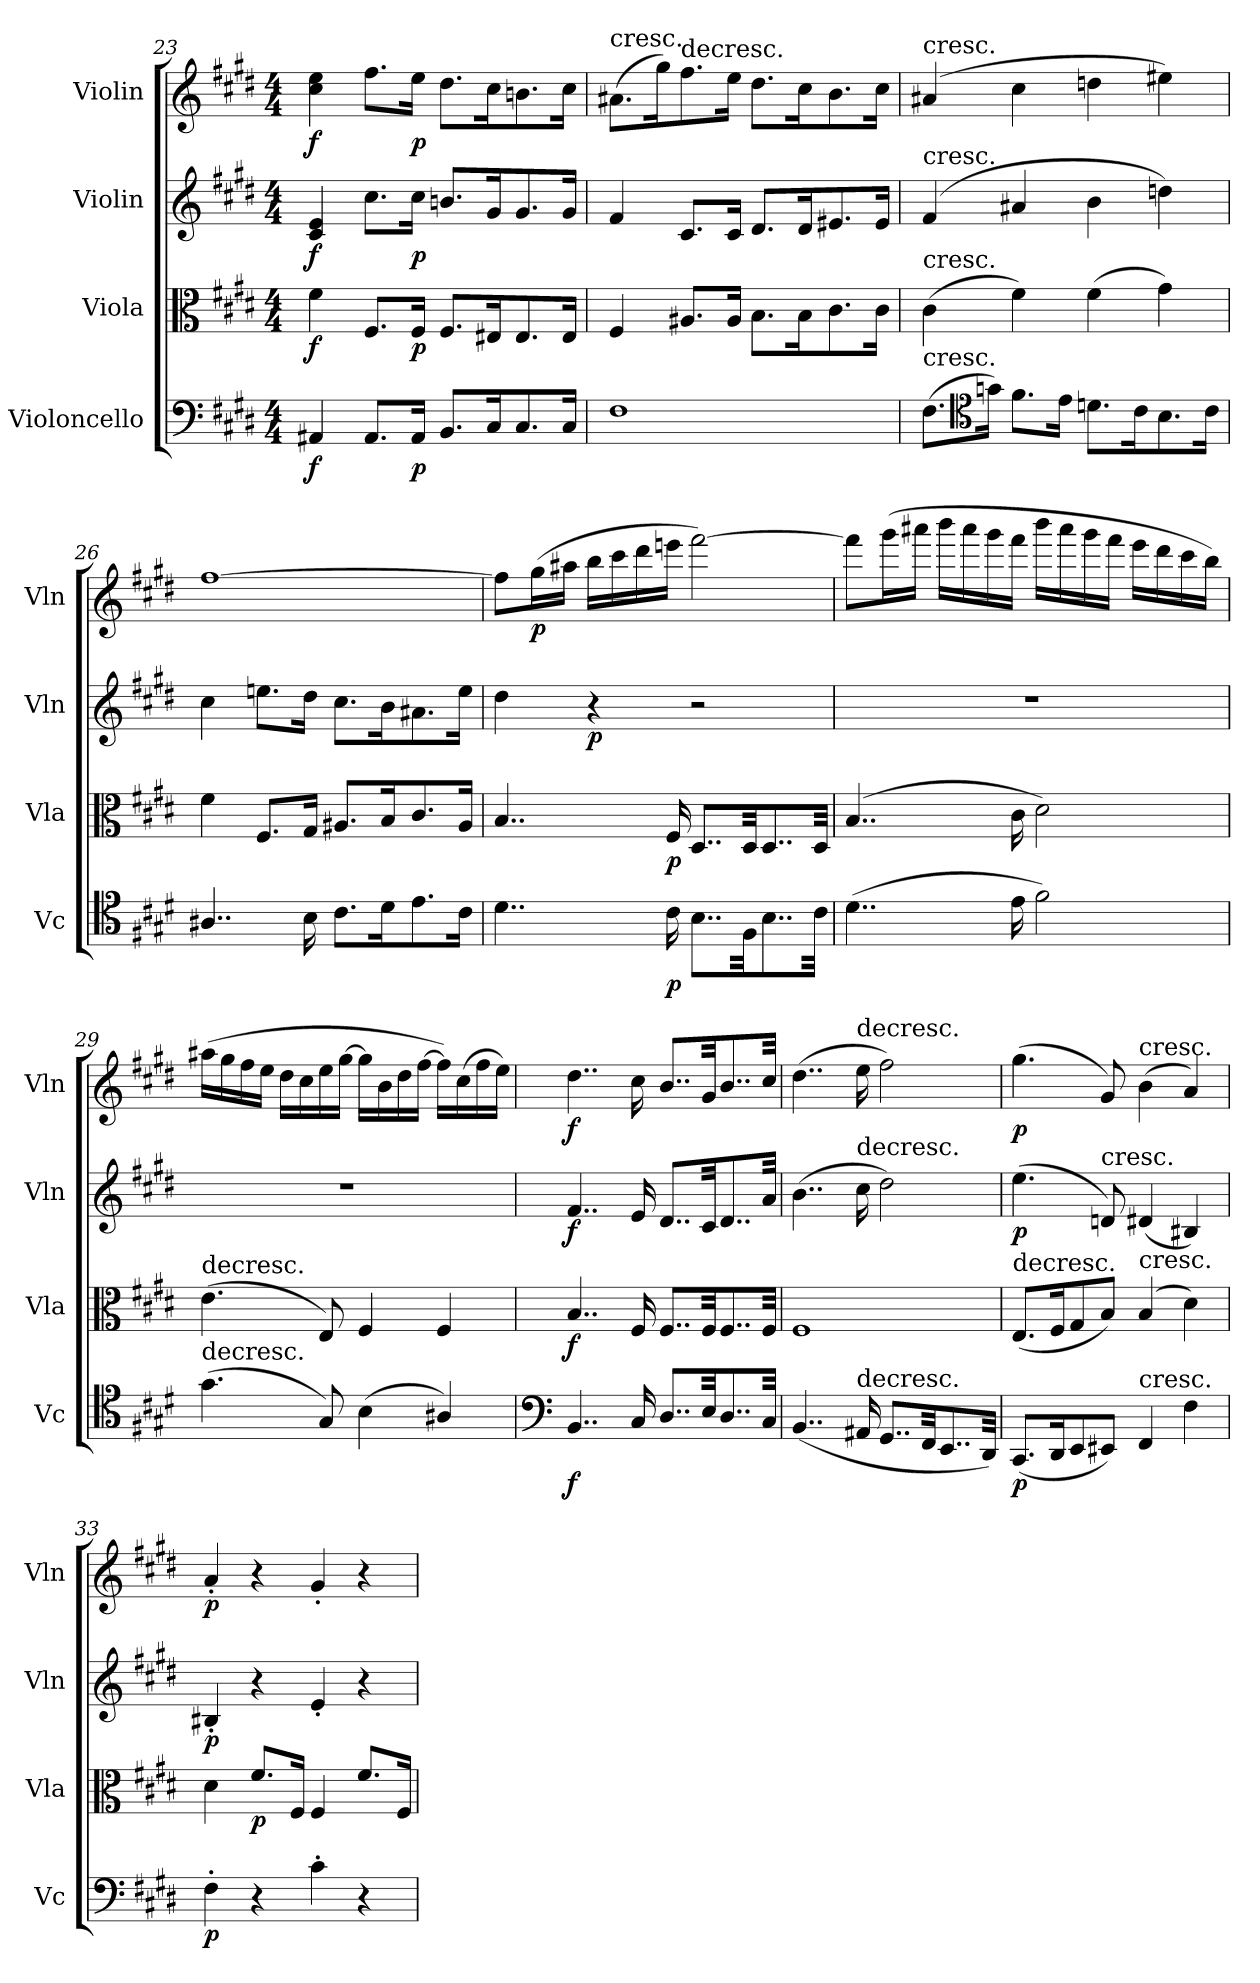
**kern	**dynam	**kern	**dynam	**kern	**dynam	**kern	**dynam
*part4	*part4	*part3	*part3	*part2	*part2	*part1	*part1
*staff4	*staff4	*staff3	*staff3	*staff2	*staff2	*staff1	*staff1
*I"Violoncello	*	*I"Viola	*	*I"Violin	*	*I"Violin	*
*I'Vc	*	*I'Vla	*	*I'Vln	*	*I'Vln	*
*clefF4	*	*clefC3	*	*clefG2	*	*clefG2	*
*k[f#c#g#d#]	*	*k[f#c#g#d#]	*	*k[f#c#g#d#]	*	*k[f#c#g#d#]	*
*E:	*	*E:	*	*E:	*	*E:	*
*M4/4	*	*M4/4	*	*M4/4	*	*M4/4	*
=23	=23	=23	=23	=23	=23	=23	=23
4AA#X/	f	4f#\	f	4c#/ 4e/	f	4cc#\ 4ee\	f
8.AA#/L	.	8.F#/L	.	8.cc#\L	.	8.ff#\L	.
16AA#/Jk	p	16F#/Jk	p	16cc#\Jk	p	16ee\Jk	p
8.BB/L	.	8.F#/L	.	8.bn/L	.	8.dd#\L	.
16C#/K	.	16E#X/K	.	16g#/K	.	16cc#\K	.
8.C#/	.	8.E#/	.	8.g#/	.	8.bn\	.
16C#/Jk	.	16E#/Jk	.	16g#/Jk	.	16cc#\Jk	.
=24	=24	=24	=24	=24	=24	=24	=24
!	!	!	!	!	!	!LO:TX:t=cresc.	!
1F#	.	4F#/	.	4f#/	.	(8.a#X\L	.
.	.	.	.	.	.	16gg#\K)	.
!	!	!	!	!	!	!LO:TX:t=decresc.	!
.	.	8.A#X/L	.	8.c#/L	.	8.ff#\	.
.	.	16A#/Jk	.	16c#/Jk	.	16ee\Jk	.
.	.	8.B\L	.	8.d#/L	.	8.dd#\L	.
.	.	16B\K	.	16d#/K	.	16cc#\K	.
.	.	8.c#\	.	8.e#X/	.	8.b\	.
.	.	16c#\Jk	.	16e#/Jk	.	16cc#\Jk	.
=25	=25	=25	=25	=25	=25	=25	=25
!	!	!	!	!	!	!LO:TX:t=cresc.	!
!	!	!	!	!LO:TX:t=cresc.	!	!	!
!	!	!LO:TX:t=cresc.	!	!	!	!	!
!LO:TX:t=cresc.	!	!	!	!	!	!	!
(8.F#\L	.	(4c#\	.	(4f#/	.	(4a#X/	.
*clefC4	*	*	*	*	*	*	*
16gn\Jk)	.	.	.	.	.	.	.
8.f#\L	.	4f#\)	.	4a#X/	.	4cc#\	.
16e\Jk	.	.	.	.	.	.	.
8.dn\L	.	(4f#\	.	4b\	.	4ddn\	.
16c#\K	.	.	.	.	.	.	.
8.B\	.	4g#\)	.	4ddn\)	.	4ee#X\)	.
16c#\Jk	.	.	.	.	.	.	.
=26	=26	=26	=26	=26	=26	=26	=26
4..A#X/	.	4f#\	.	4cc#\	.	[1ff#	.
.	.	8.F#/L	.	8.een\L	.	.	.
16B\	.	16G#/Jk	.	16dd#\Jk	.	.	.
8.c#\L	.	8.A#X/L	.	8.cc#\L	.	.	.
16d#\K	.	16B/K	.	16b\K	.	.	.
8.e\	.	8.c#/	.	8.a#X\	.	.	.
16c#\Jk	.	16A#/Jk	.	16ee\Jk	.	.	.
=27	=27	=27	=27	=27	=27	=27	=27
4..d#\	.	4..B/	.	4dd#\	.	8ff#\L]	.
.	.	.	.	.	.	(16gg#\L	p
.	.	.	.	.	.	16aa#X\JJ	.
.	.	.	.	4r	p	16bb\LL	.
.	.	.	.	.	.	16ccc#\	.
.	.	.	.	.	.	16ddd#\	.
16c#\	p	16F#/	p	.	.	16eeen\JJ	.
8..B\L	.	8..D#/L	.	2r	.	[2fff#\)	.
32F#\KK	.	32D#/KK	.	.	.	.	.
8..B\	.	8..D#/	.	.	.	.	.
32c#\Jkk	.	32D#/Jkk	.	.	.	.	.
=28	=28	=28	=28	=28	=28	=28	=28
(4..d#\	.	(4..B/	.	1r	.	8fff#\L]	.
.	.	.	.	.	.	(16ggg#\L	.
.	.	.	.	.	.	16aaa#X\JJ	.
.	.	.	.	.	.	16bbb\LL	.
.	.	.	.	.	.	16aaa#\	.
.	.	.	.	.	.	16ggg#\	.
16e\	.	16c#\	.	.	.	16fff#\JJ	.
2f#\)	.	2d#\)	.	.	.	16bbb\LL	.
.	.	.	.	.	.	16aaa#\	.
.	.	.	.	.	.	16ggg#\	.
.	.	.	.	.	.	16fff#\JJ	.
.	.	.	.	.	.	16eee\LL	.
.	.	.	.	.	.	16ddd#\	.
.	.	.	.	.	.	16ccc#\	.
.	.	.	.	.	.	16bb\JJ)	.
=29	=29	=29	=29	=29	=29	=29	=29
!	!	!LO:TX:t=decresc.	!	!	!	!	!
!LO:TX:t=decresc.	!	!	!	!	!	!	!
(4.g#\	.	(4.e\	.	1r	.	(16aa#X\LL	.
.	.	.	.	.	.	16gg#\	.
.	.	.	.	.	.	16ff#\	.
.	.	.	.	.	.	16ee\JJ	.
.	.	.	.	.	.	16dd#\LL	.
.	.	.	.	.	.	16cc#\	.
8G#/)	.	8E/)	.	.	.	16ee\	.
.	.	.	.	.	.	[16gg#\JJ	.
(4B\	.	4F#/	.	.	.	16gg#\LL]	.
.	.	.	.	.	.	16b\	.
.	.	.	.	.	.	16dd#\	.
.	.	.	.	.	.	[16ff#\JJ	.
4A#X/)	.	4F#/	.	.	.	16ff#\LL])	.
.	.	.	.	.	.	(16cc#\	.
.	.	.	.	.	.	16ff#\	.
.	.	.	.	.	.	16ee\JJ)	.
=30	=30	=30	=30	=30	=30	=30	=30
*clefF4	*	*	*	*	*	*	*
4..BB/	f	4..B/	f	4..f#/	f	4..dd#\	f
16C#/	.	16F#/	.	16e/	.	16cc#\	.
8..D#/L	.	8..F#/L	.	8..d#/L	.	8..b/L	.
32E/KK	.	32F#/KK	.	32c#/KK	.	32g#/KK	.
8..D#/	.	8..F#/	.	8..d#/	.	8..b/	.
32C#/Jkk	.	32F#/Jkk	.	32a/Jkk	.	32cc#/Jkk	.
=31	=31	=31	=31	=31	=31	=31	=31
(4..BB/	.	1F#	.	(4..b\	.	(4..dd#\	.
!	!	!	!	!	!	!LO:TX:t=decresc.	!
!	!	!	!	!LO:TX:t=decresc.	!	!	!
!LO:TX:t=decresc.	!	!	!	!	!	!	!
16AA#X/	.	.	.	16cc#\	.	16ee\	.
8..GG#/L	.	.	.	2dd#\)	.	2ff#\)	.
32FF#/KK	.	.	.	.	.	.	.
8..EE/	.	.	.	.	.	.	.
32DD#/Jkk)	.	.	.	.	.	.	.
=32	=32	=32	=32	=32	=32	=32	=32
!	!	!LO:TX:t=decresc.	!	!	!	!	!
(8.CC#/L	p	(8.E/L	.	(4.ee\	p	(4.gg#\	p
16DD#/K	.	16F#/K	.	.	.	.	.
8EE/	.	8G#/	.	.	.	.	.
!	!	!	!	!LO:TX:t=cresc.	!	!	!
8EE#X/J)	.	8B/J)	.	8dn/)	.	8g#/)	.
!	!	!	!	!	!	!LO:TX:t=cresc.	!
!	!	!LO:TX:t=cresc.	!	!	!	!	!
!LO:TX:t=cresc.	!	!	!	!	!	!	!
4FF#/	.	(4B/	.	(4d#X/	.	(4b\	.
4F#\	.	4d#\)	.	4B#X/)	.	4a/)	.
=33	=33	=33	=33	=33	=33	=33	=33
4F#'\	p	4d#\	.	4B#X'/	p	4a'/	p
4r	.	8.f#/L	p	4r	.	4r	.
.	.	16F#/Jk	.	.	.	.	.
4c#'\	.	4F#/	.	4e'/	.	4g#'/	.
4r	.	8.f#/L	.	4r	.	4r	.
.	.	16F#/Jk	.	.	.	.	.
=	=	=	=	=	=	=	=
*-	*-	*-	*-	*-	*-	*-	*-
